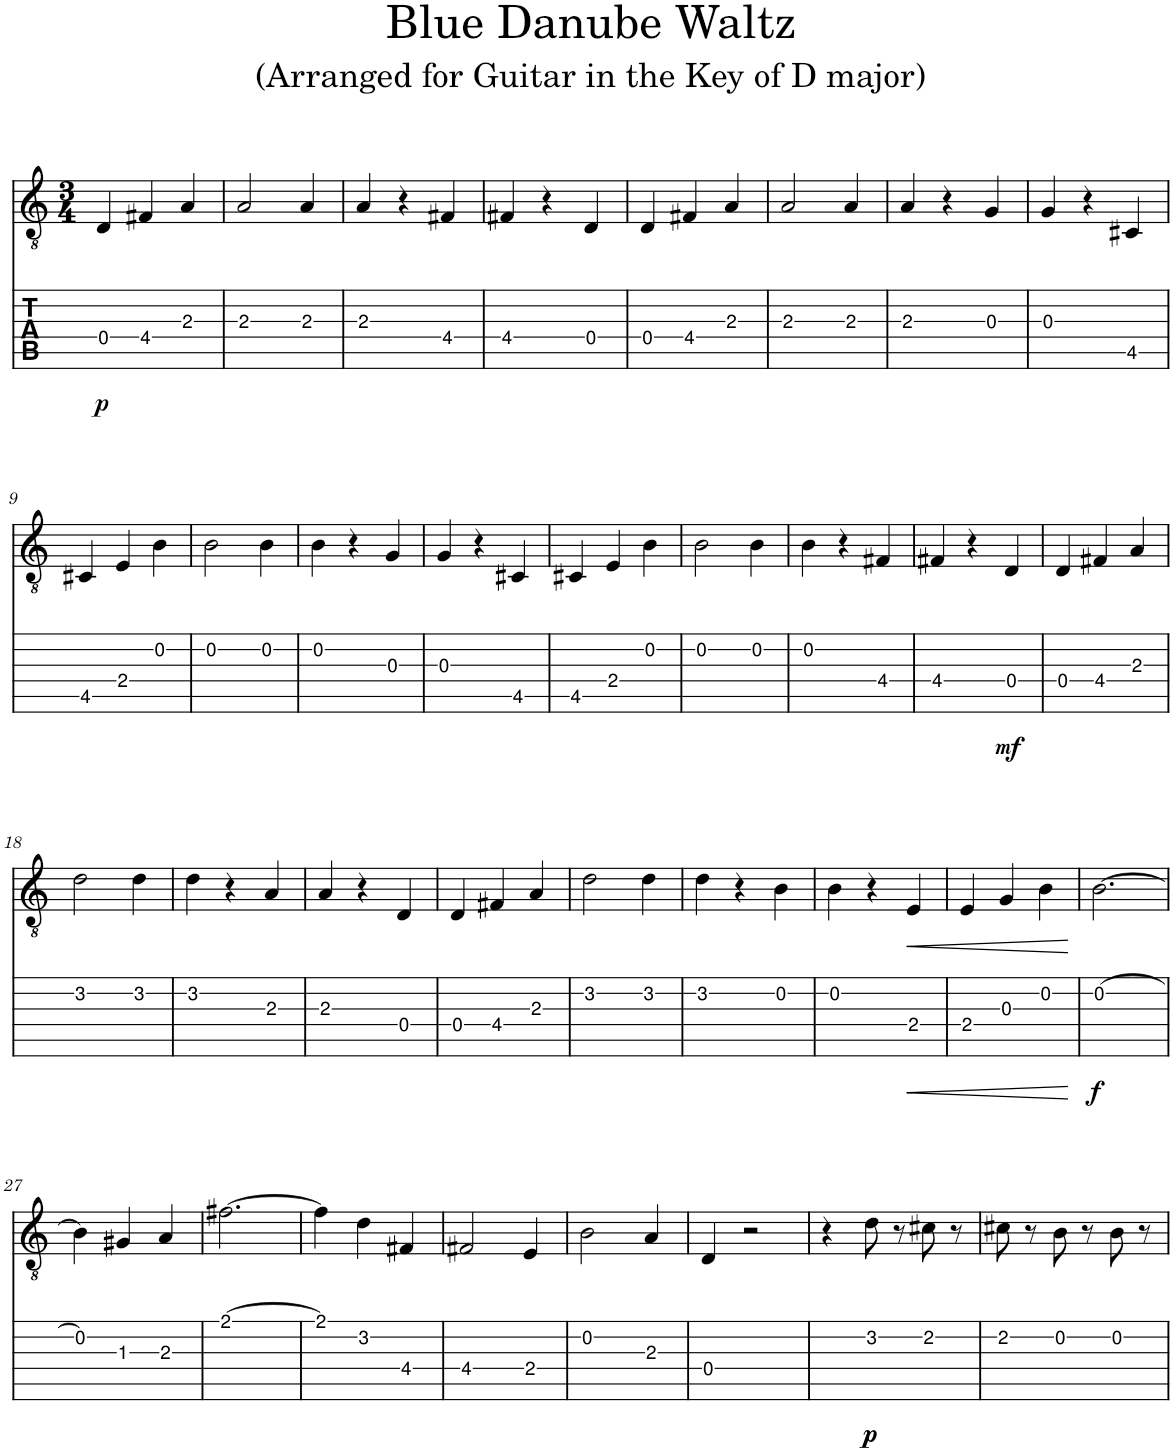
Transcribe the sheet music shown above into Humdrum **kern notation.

**kern	**kern	**dynam
*part1	*part1	*part1
*staff2	*staff1	*staff1/2
*I"Guitar	*	*
*I'Guit.	*	*
*stria6	*	*
*	*clefGv2	*
*k[]	*k[]	*
*M3/4	*M3/4	*
=1	=1	=1
!	!	!LO:DY:b=2
4D	4D/	p
4F#	4F#X/	.
4A	4A/	.
=2	=2	=2
2A	2A/	.
4A	4A/	.
=3	=3	=3
4A	4A/	.
4r	4r	.
4F#	4F#X/	.
=4	=4	=4
4F#	4F#X/	.
4r	4r	.
4D	4D/	.
=5	=5	=5
4D	4D/	.
4F#	4F#X/	.
4A	4A/	.
=6	=6	=6
2A	2A/	.
4A	4A/	.
=7	=7	=7
4A	4A/	.
4r	4r	.
4G	4G/	.
=8	=8	=8
4G	4G/	.
4r	4r	.
4C#	4C#X/	.
!!LO:LB:g=z
=9	=9	=9
4C#	4C#X/	.
4E	4E/	.
4B	4B\	.
=10	=10	=10
2B	2B\	.
4B	4B\	.
=11	=11	=11
4B	4B\	.
4r	4r	.
4G	4G/	.
=12	=12	=12
4G	4G/	.
4r	4r	.
4C#	4C#X/	.
=13	=13	=13
4C#	4C#X/	.
4E	4E/	.
4B	4B\	.
=14	=14	=14
2B	2B\	.
4B	4B\	.
=15	=15	=15
4B	4B\	.
4r	4r	.
4F#	4F#X/	.
=16	=16	=16
4F#	4F#X/	.
4r	4r	.
!	!	!LO:DY:b=2
4D	4D/	mf
=17	=17	=17
4D	4D/	.
4F#	4F#X/	.
4A	4A/	.
!!LO:LB:g=z
=18	=18	=18
2d	2d\	.
4d	4d\	.
=19	=19	=19
4d	4d\	.
4r	4r	.
4A	4A/	.
=20	=20	=20
4A	4A/	.
4r	4r	.
4D	4D/	.
=21	=21	=21
4D	4D/	.
4F#	4F#X/	.
4A	4A/	.
=22	=22	=22
2d	2d\	.
4d	4d\	.
=23	=23	=23
4d	4d\	.
4r	4r	.
4B	4B\	.
=24	=24	=24
4B	4B\	.
4r	4r	.
!	!	!LO:HP:b
4E	4E/	<
=25	=25	=25
4E	4E/	.
4G	4G/	.
4B	4B\	.
.	.	[
=26	=26	=26
!	!	!LO:DY:b=2
[2.B	[2.B\	f
!!LO:LB:g=z
=27	=27	=27
4B]	4B\]	.
4G#X	4G#X/	.
4A	4A/	.
=28	=28	=28
[2.f#	[2.f#X\	.
=29	=29	=29
4f#]	4f#\]	.
4d	4d\	.
4F#	4F#X/	.
=30	=30	=30
2F#	2F#X/	.
4E	4E/	.
=31	=31	=31
2B	2B\	.
4A	4A/	.
=32	=32	=32
4D	4D/	.
2r	2r	.
=33	=33	=33
4r	4r	.
!	!	!LO:DY:b=2
!	!	!LO:DY:n=1:b=2
8d	8d\	p p
8r	8r	.
8c#	8c#X\	.
8r	8r	.
=34	=34	=34
8c#	8c#X\	.
8r	8r	.
8B	8B\	.
8r	8r	.
8B	8B\	.
8r	8r	.
=	=	=
*-	*-	*-
